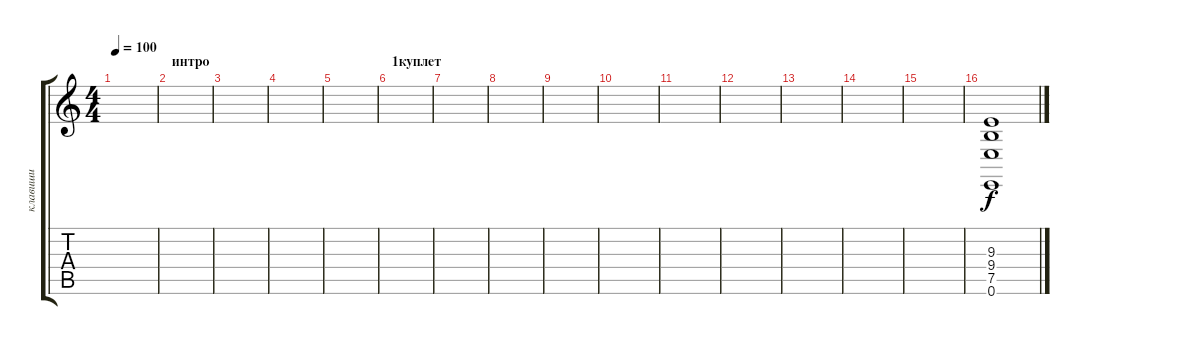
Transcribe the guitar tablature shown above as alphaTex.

\track ("клавиши " "клавиши ") {instrument synthstrings1}
\staff {score tabs}
\tuning (E4 B3 G3 D3 A2 E2) {hide}
\ts (4 4)
\tempo 100
\clef g2
\ks c
|
\section ("" "интро")
|
|
|
|
\section ("" "1куплет")
|
|
|
|
|
|
|
|
|
|
(9.3 9.4 7.5 0.6).1
